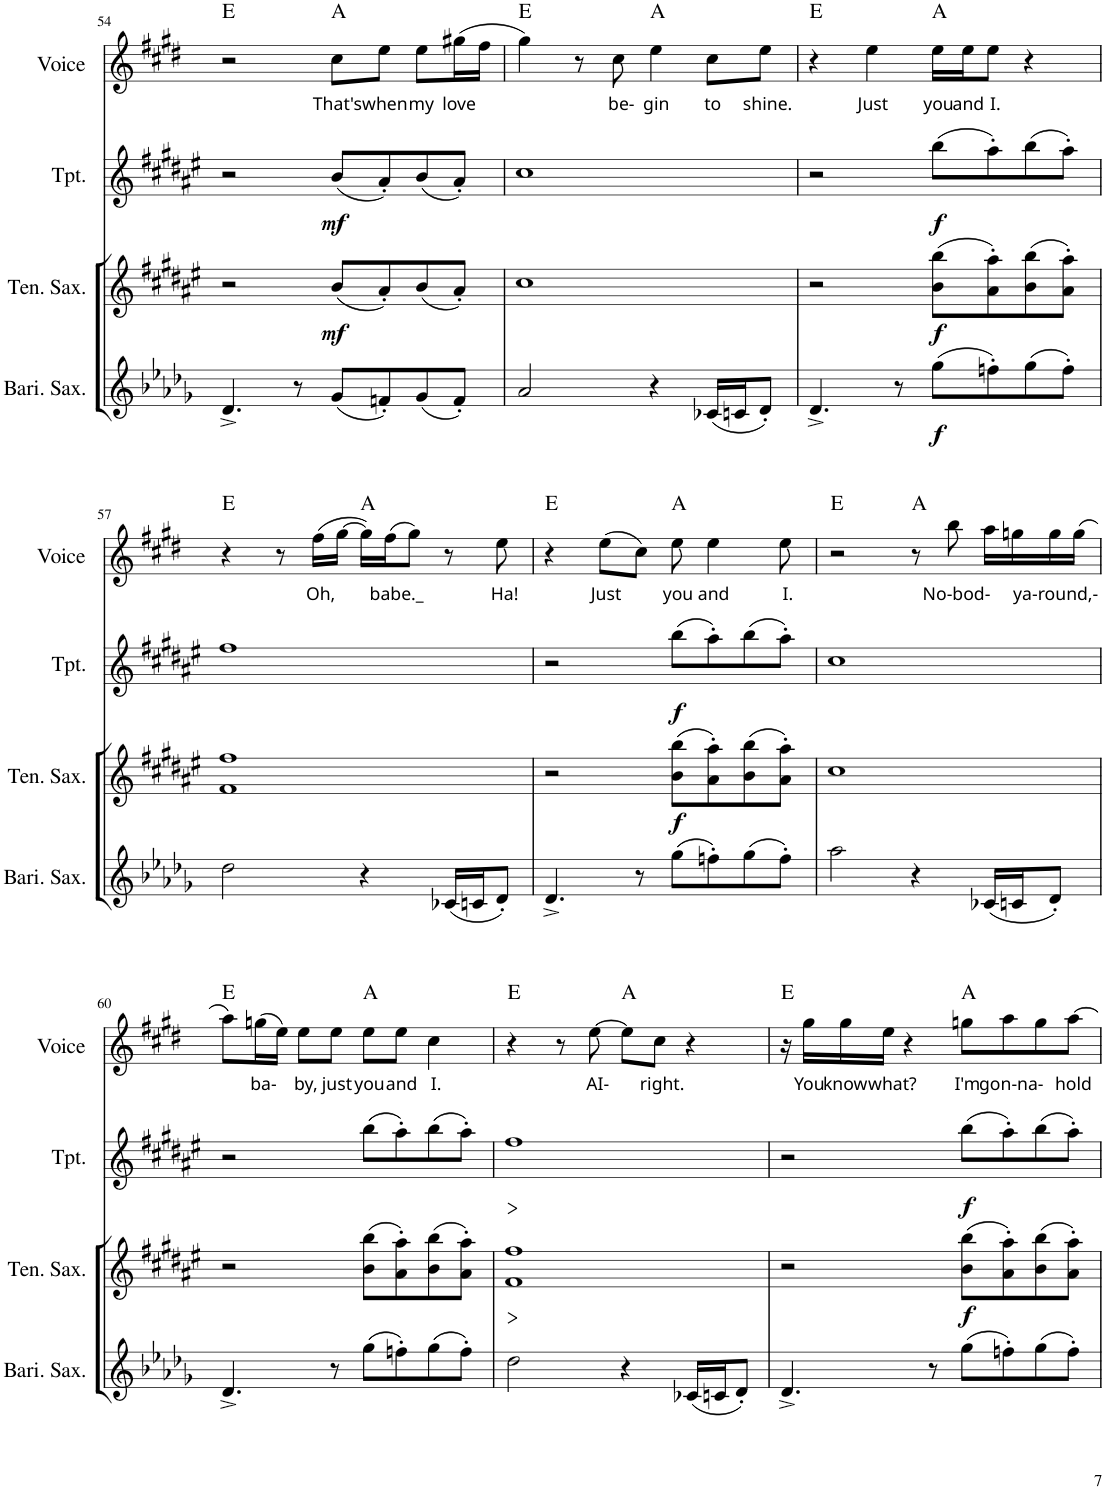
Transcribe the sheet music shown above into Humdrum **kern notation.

**kern	**dynam	**kern	**dynam	**kern	**dynam	**kern	**text	**harte
*part4	*part4	*part3	*part3	*part2	*part2	*part1	*part1	*part1
*staff4	*staff4	*staff3	*staff3	*staff2	*staff2	*staff1	*staff1	*
*I"Baritone Saxophone	*	*I"Tenor Saxophone	*	*I"Trumpet in Bb	*	*I"Voice	*	*
*I'Bari. Sax.	*	*I'Ten. Sax.	*	*I'Tpt.	*	*I'Voice	*	*
!!LO:PB:g=z
*clefG2	*	*clefG2	*	*clefG2	*	*clefG2	*	*
*Trd12c21	*	*Trd8c14	*	*Trd1c2	*	*	*	*
*k[b-e-a-d-g-]	*	*k[f#c#g#d#a#e#]	*	*k[f#c#g#d#a#e#]	*	*k[f#c#g#d#]	*	*
*D-:	*	*F#:	*	*F#:	*	*E:	*	*
*M4/4	*	*M4/4	*	*M4/4	*	*M4/4	*	*
=54	=54	=54	=54	=54	=54	=54	=54	=54
4.d-^/	.	2r	.	2r	.	2r	.	E:maj
8r	.	.	.	.	.	.	.	.
!	!	!	!LO:DY:b	!	!LO:DY:b	!	!LO:LY:b	!
(8g-/L	.	(8b/L	mf	(8b/L	mf	8cc#\L	That's	A:maj
!	!	!	!	!	!	!	!LO:LY:b	!
8fn'/)	.	8a#'/)	.	8a#'/)	.	8ee\J	when	.
!	!	!	!	!	!	!	!LO:LY:b	!
(8g-/	.	(8b/	.	(8b/	.	8ee\L	my	.
!	!	!	!	!	!	!	!LO:LY:b	!
8f'/J)	.	8a#'/J)	.	8a#'/J)	.	(16gg#X\L	love	.
.	.	.	.	.	.	16ff#\JJ	.	.
=55	=55	=55	=55	=55	=55	=55	=55	=55
2a-/	.	1cc#	.	1cc#	.	4gg#\)	.	E:maj
.	.	.	.	.	.	8r	.	.
!	!	!	!	!	!	!	!LO:LY:b	!
.	.	.	.	.	.	8cc#\	be-	.
!	!	!	!	!	!	!	!LO:LY:b	!
4r	.	.	.	.	.	4ee\	gin	A:maj
!	!	!	!	!	!	!	!LO:LY:b	!
(16c-X/LL	.	.	.	.	.	8cc#\L	to	.
16cn/J	.	.	.	.	.	.	.	.
!	!	!	!	!	!	!	!LO:LY:b	!
8d-'/J)	.	.	.	.	.	8ee\J	shine.	.
=56	=56	=56	=56	=56	=56	=56	=56	=56
4.d-^/	.	2r	.	2r	.	4r	.	E:maj
!	!	!	!	!	!	!	!LO:LY:b	!
.	.	.	.	.	.	4ee\	Just	.
8r	.	.	.	.	.	.	.	.
!	!LO:DY:b	!	!LO:DY:b	!	!LO:DY:b	!	!LO:LY:b	!
(8gg-\L	f	(8b\ 8bb\L	f	(8bb\L	f	16ee\LL	you	A:maj
!	!	!	!	!	!	!	!LO:LY:b	!
.	.	.	.	.	.	16ee\J	and	.
!	!	!	!	!	!	!	!LO:LY:b	!
8ffn'\)	.	8a#\' 8aa#\')	.	8aa#'\)	.	8ee\J	I.	.
(8gg-\	.	(8b\ 8bb\	.	(8bb\	.	4r	.	.
8ff'\J)	.	8a#\' 8aa#\'J)	.	8aa#'\J)	.	.	.	.
!!LO:LB:g=z
=57	=57	=57	=57	=57	=57	=57	=57	=57
!	!	!	!LO:HP:b	!	!LO:HP:b	!	!	!
2dd-\	.	1f# 1ff#	>	1ff#	>	4r	.	E:maj
.	.	.	.	.	.	8r	.	.
!	!	!	!	!	!	!	!LO:LY:b	!
.	.	.	.	.	.	(16ff#\LL	Oh,	.
.	.	.	.	.	.	[16gg#\JJ	.	.
4r	.	.	.	.	.	16gg#\LL])	.	A:maj
!	!	!	!	!	!	!	!LO:LY:b	!
.	.	.	.	.	.	(16ff#\J	babe._	.
.	.	.	.	.	.	8gg#\J)	.	.
(16c-X/LL	.	.	.	.	.	8r	.	.
16cn/J	.	.	.	.	.	.	.	.
!	!	!	!	!	!	!	!LO:LY:b	!
8d-'/J)	.	.	.	.	.	8ee\	Ha!	.
=58	=58	=58	=58	=58	=58	=58	=58	=58
4.d-^/	.	2r	.	2r	.	4r	.	E:maj
!	!	!	!	!	!	!	!LO:LY:b	!
.	.	.	.	.	.	(8ee\L	Just	.
8r	.	.	.	.	.	8cc#\J)	.	.
!	!	!	!LO:DY:b	!	!LO:DY:b	!	!LO:LY:b	!
(8gg-\L	.	(8b\ 8bb\L	f	(8bb\L	f	8ee\	you	A:maj
!	!	!	!	!	!	!	!LO:LY:b	!
8ffn'\)	.	8a#\' 8aa#\')	.	8aa#'\)	.	4ee\	and	.
(8gg-\	.	(8b\ 8bb\	.	(8bb\	.	.	.	.
!	!	!	!	!	!	!	!LO:LY:b	!
8ff'\J)	.	8a#\' 8aa#\'J)	.	8aa#'\J)	.	8ee\	I.	.
=59	=59	=59	=59	=59	=59	=59	=59	=59
2aa-\	.	1cc#	.	1cc#	.	2r	.	E:maj
4r	.	.	.	.	.	8r	.	A:maj
!	!	!	!	!	!	!	!LO:LY:b	!
.	.	.	.	.	.	8bb\	No-bod-	.
(16c-X/LL	.	.	.	.	.	16aa\LL	.	.
!	!	!	!	!	!	!	!LO:LY:b	!
16cn/J	.	.	.	.	.	16ggn\	y	.
!	!	!	!	!	!	!	!LO:LY:b	!
8d-'/J)	.	.	.	.	.	16gg\	a-round,-	.
.	.	.	.	.	.	(16gg\JJ	.	.
!!LO:LB:g=z
=60	=60	=60	=60	=60	=60	=60	=60	=60
4.d-^/	.	2r	.	2r	.	8aa\L)	.	E:maj
!	!	!	!	!	!	!	!LO:LY:b	!
.	.	.	.	.	.	(16ggn\L	ba-	.
.	.	.	.	.	.	16ee\JJ)	.	.
!	!	!	!	!	!	!	!LO:LY:b	!
.	.	.	.	.	.	8ee\L	by,	.
!	!	!	!	!	!	!	!LO:LY:b	!
8r	.	.	.	.	.	8ee\J	just	.
!	!	!	!	!	!	!	!LO:LY:b	!
(8gg-\L	.	(8b\ 8bb\L	.	(8bb\L	.	8ee\L	you	A:maj
!	!	!	!	!	!	!	!LO:LY:b	!
8ffn'\)	.	8a#\' 8aa#\')	.	8aa#'\)	.	8ee\J	and	.
!	!	!	!	!	!	!	!LO:LY:b	!
(8gg-\	.	(8b\ 8bb\	.	(8bb\	.	4cc#\	I.	.
8ff'\J)	.	8a#\' 8aa#\'J)	.	8aa#'\J)	.	.	.	.
.	.	.	]	.	]	.	.	.
=61	=61	=61	=61	=61	=61	=61	=61	=61
2dd-\	.	1f# 1ff#	.	1ff#	.	4r	.	E:maj
.	.	.	.	.	.	8r	.	.
!	!	!	!	!	!	!	!LO:LY:b	!
.	.	.	.	.	.	[8ee\	AI-	.
4r	.	.	.	.	.	8ee\L]	.	A:maj
!	!	!	!	!	!	!	!LO:LY:b	!
.	.	.	.	.	.	8cc#\J	right.	.
(16c-X/LL	.	.	.	.	.	4r	.	.
16cn/J	.	.	.	.	.	.	.	.
8d-'/J)	.	.	.	.	.	.	.	.
=62	=62	=62	=62	=62	=62	=62	=62	=62
4.d-^/	.	2r	.	2r	.	16r	.	E:maj
!	!	!	!	!	!	!	!LO:LY:b	!
.	.	.	.	.	.	16gg#\LL	You	.
!	!	!	!	!	!	!	!LO:LY:b	!
.	.	.	.	.	.	16gg#\	know	.
!	!	!	!	!	!	!	!LO:LY:b	!
.	.	.	.	.	.	16ee\JJ	what?	.
.	.	.	.	.	.	4r	.	.
8r	.	.	.	.	.	.	.	.
!	!	!	!LO:DY:b	!	!LO:DY:b	!	!LO:LY:b	!
(8gg-\L	.	(8b\ 8bb\L	f	(8bb\L	f	8ggn\L	I'm	A:maj
!	!	!	!	!	!	!	!LO:LY:b	!
8ffn'\)	.	8a#\' 8aa#\')	.	8aa#'\)	.	8aa\	gon-na-	.
(8gg-\	.	(8b\ 8bb\	.	(8bb\	.	8gg\	.	.
!	!	!	!	!	!	!	!LO:LY:b	!
8ff'\J)	.	8a#\' 8aa#\'J)	.	8aa#'\J)	.	[8aa\J	hold	.
=	=	=	=	=	=	=	=	=
*-	*-	*-	*-	*-	*-	*-	*-	*-
